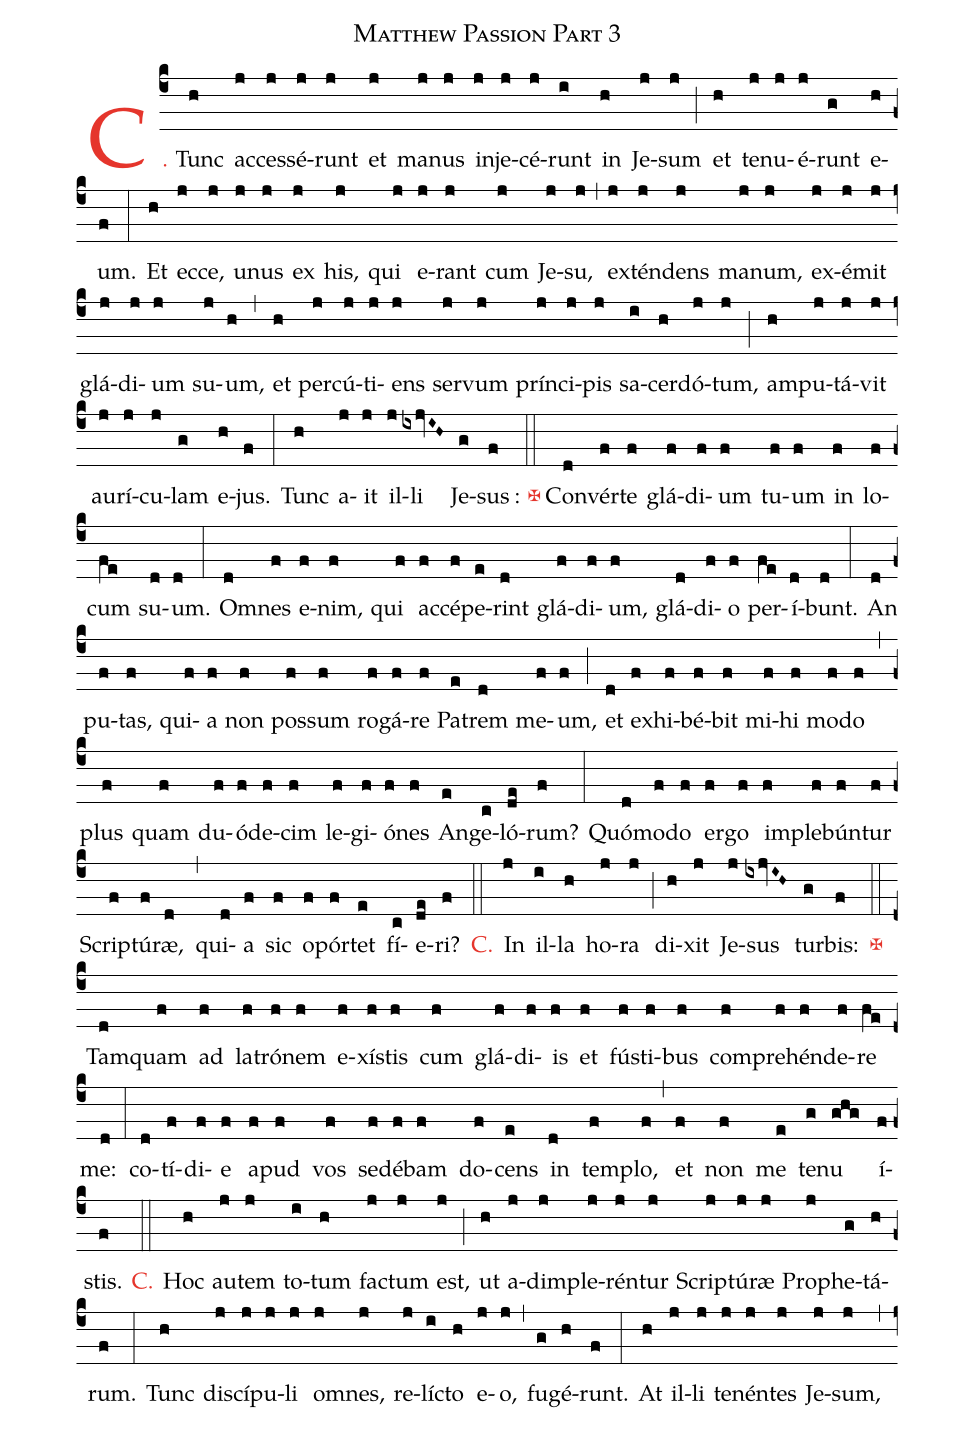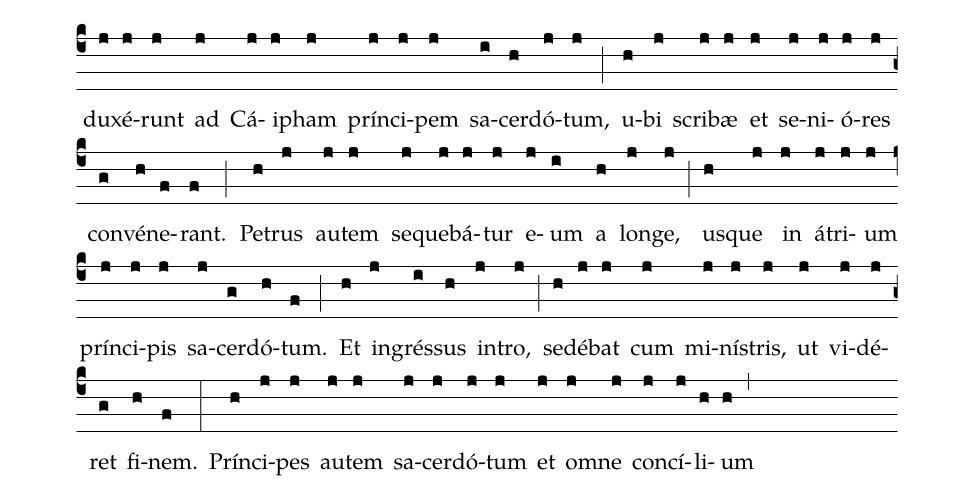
name:Matthew Passion Part 3;
%%
(c4) <c>C.</c> Tunc(h) ac(j)ces(j)sé(j)runt(j) et(j) ma(j)nus(j) in(j)je(j)cé(j)runt(i) in(h) Je(j)sum(j) (;) et(h) te(j)nu(j)é(j)runt(g) e(h)um.(f) (:) Et(h) ec(j)ce,(j) u(j)nus(j) ex(j) his,(j) qui(j) e(j)rant(j) cum(j) Je(j)su,(j) (,) ex(j)tén(j)dens(j) ma(j)num,(j) ex(j)é(j)mit(j) glá(j)di(j)um(j) su(j)um,(h) (,) et(h) per(j)cú(j)ti(j)ens(j) ser(j)vum(j) prín(j)ci(j)pis(j) sa(i)cer(h)dó(j)tum,(j) (;) am(h)pu(j)tá(j)vit(j) au(j)rí(j)cu(j)lam(g) e(h)jus.(f) (:) Tunc(h) a(j)it(j) il(j)li(ixjvI~H~) Je(g)sus(f): <c><v>\maltese</v></c>(::) Con(d)vér(f)te(f) glá(f)di(f)um(f) tu(f)um(f) in(f) lo(f)cum(fe) su(d)um.(d) (:) Om(d)nes(f) e(f)nim,(f) qui(f) ac(f)cé(f)pe(e)rint(d) glá(f)di(f)um,(f) glá(d)di(f)o(f) per(fe)í(d)bunt.(d) (:) An(d) pu(f)tas,(f) qui(f)a(f) non(f) pos(f)sum(f) ro(f)gá(f)re(f) Pa(e)trem(d) me(f)um,(f) (;) et(d) ex(f)hi(f)bé(f)bit(f) mi(f)hi(f) mo(f)do(f) (,) plus(f) quam(f) du(f)ó(f)de(f)cim(f) le(f)gi(f)ó(f)nes(f) An(e)ge(c)ló(de)rum?(f) (:) Quó(d)mo(f)do(f) er(f)go(f) im(f)ple(f)bún(f)tur(f) Scrip(f)tú(f)ræ,(d) (,) qui(d)a(f) sic(f) o(f)pór(f)tet(e) fí(c)e(de)ri?(f) <c>C.</c>(::) In(j) il(i)la(h) ho(j)ra(j) (;) di(h)xit(j) Je(j)sus(ixjvI~H~) tur(g)bis:(f) <c><v>\maltese</v></c>(::) Tam(d)quam(f) ad(f) la(f)tró(f)nem(f) e(f)xí(f)stis(f) cum(f) glá(f)di(f)is(f) et(f) fú(f)sti(f)bus(f) com(f)pre(f)hén(f)de(f)re(fe) me:(d) (:) co(d)tí(f)di(f)e(f) a(f)pud(f) vos(f) se(f)dé(f)bam(f) do(f)cens(e) in(d) tem(f)plo,(f) (,) et(f) non(f) me(e) te(g)nu(ghg) í(f)stis.(f) <c>C.</c>(::) Hoc(h) au(j)tem(j) to(i)tum(h) fac(j)tum(j) est,(j) (;) ut(h) a(j)dim(j)ple(j)rén(j)tur(j) Scrip(j)tú(j)ræ(j) Pro(j)phe(g)tá(h)rum.(f) (:) Tunc(h) dis(j)cí(j)pu(j)li(j) om(j)nes,(j) re(j)líc(i)to(h) e(j)o,(j) (,) fu(g)gé(h)runt.(f) (:) At(h) il(j)li(j) te(j)nén(j)tes(j) Je(j)sum,(j) (,) du(j)xé(j)runt(j) ad(j) Cá(j)i(j)pham(j) prín(j)ci(j)pem(j) sa(i)cer(h)dó(j)tum,(j) (;) u(h)bi(j) scri(j)bæ(j) et(j) se(j)ni(j)ó(j)res(j) con(g)vé(h)ne(f)rant.(f) (;) Pe(h)trus(j) au(j)tem(j) se(j)que(j)bá(j)tur(j) e(j)um(i) a(h) lon(j)ge,(j) (;) us(h)que(j) in(j) á(j)tri(j)um(j) prín(j)ci(j)pis(j) sa(j)cer(g)dó(h)tum.(f) (;) Et(h) in(j)grés(i)sus(h) in(j)tro,(j) (;) se(h)dé(j)bat(j) cum(j) mi(j)ní(j)stris,(j) ut(j) vi(j)dé(j)ret(g) fi(h)nem.(f) (:) Prín(h)ci(j)pes(j) au(j)tem(j) sa(j)cer(j)dó(j)tum(j) et(j) om(j)ne(j) con(j)cí(j)li(h)um(h) (,)
